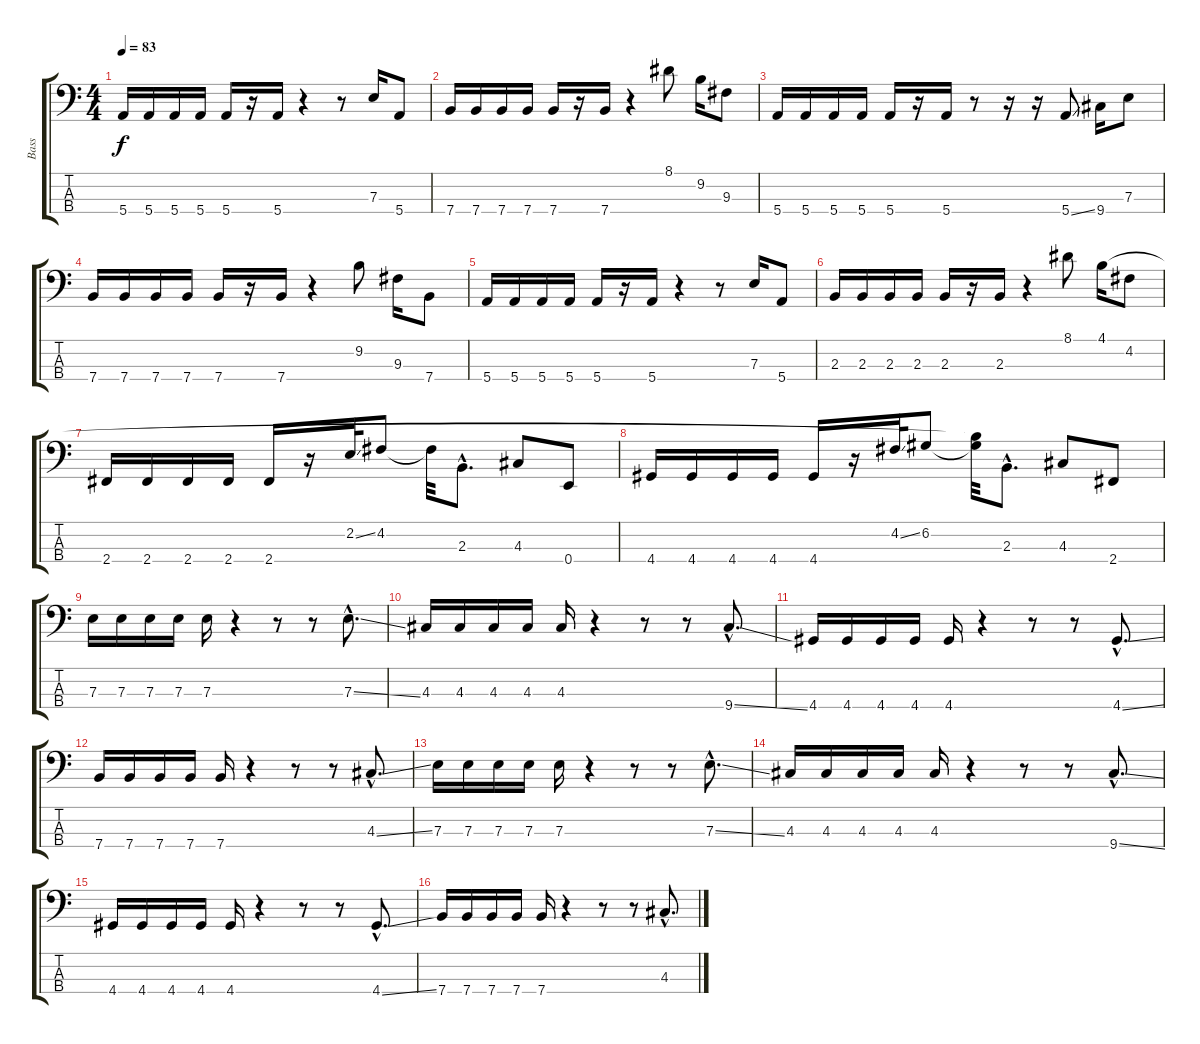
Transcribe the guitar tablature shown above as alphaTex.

\track ("Bass" "Bass") {instrument electricbassfinger}
\staff {score tabs}
\tuning (G2 D2 A1 E1) {hide}
\ts (4 4)
\tempo 83
\clef f4
\ks c
5.4.16{dy f} 5.4.16 5.4.16 5.4.16 5.4.16 r.16 5.4.16 r.4 r.8 7.3.16 5.4.8 |
7.4.16 7.4.16 7.4.16 7.4.16 7.4.16 r.16 7.4.16 r.4 8.1.8 9.2.16 9.3.8 |
5.4.16 5.4.16 5.4.16 5.4.16 5.4.16 r.16 5.4.16 r.8 r.16 r.16 5.4{ss}.8 9.4.16 7.3.8 |
7.4.16 7.4.16 7.4.16 7.4.16 7.4.16 r.16 7.4.16 r.4 9.2.8 9.3.16 7.4.8 |
5.4.16 5.4.16 5.4.16 5.4.16 5.4.16 r.16 5.4.16 r.4 r.8 7.3.16 5.4.8 |
2.3.16 2.3.16 2.3.16 2.3.16 2.3.16 r.16 2.3.16 r.4 8.1.8 4.1.16 4.2.8 |
2.4.16 2.4.16 2.4.16 2.4.16 2.4.16 r.16 2.2{ss}.32 4.2.8 4.2{t}.32 2.3{hac}.8{d} 4.3.8 0.4.8 |
4.4.16 4.4.16 4.4.16 4.4.16 4.4.16 r.16 4.2{ss}.32 6.2.8 (4.1{t} 6.2{t}).32 2.3{hac}.8{d} 4.3.8 2.4.8 |
7.3.16 7.3.16 7.3.16 7.3.16 7.3.16 r.4 r.8 r.8 7.3{ss hac}.8{d} |
4.3.16 4.3.16 4.3.16 4.3.16 4.3.16 r.4 r.8 r.8 9.4{ss hac}.8{d} |
4.4.16 4.4.16 4.4.16 4.4.16 4.4.16 r.4 r.8 r.8 4.4{ss hac}.8{d} |
7.4.16 7.4.16 7.4.16 7.4.16 7.4.16 r.4 r.8 r.8 4.3{ss hac}.8{d} |
7.3.16 7.3.16 7.3.16 7.3.16 7.3.16 r.4 r.8 r.8 7.3{ss hac}.8{d} |
4.3.16 4.3.16 4.3.16 4.3.16 4.3.16 r.4 r.8 r.8 9.4{ss hac}.8{d} |
4.4.16 4.4.16 4.4.16 4.4.16 4.4.16 r.4 r.8 r.8 4.4{ss hac}.8{d} |
7.4.16 7.4.16 7.4.16 7.4.16 7.4.16 r.4 r.8 r.8 4.3{ss hac}.8{d}
